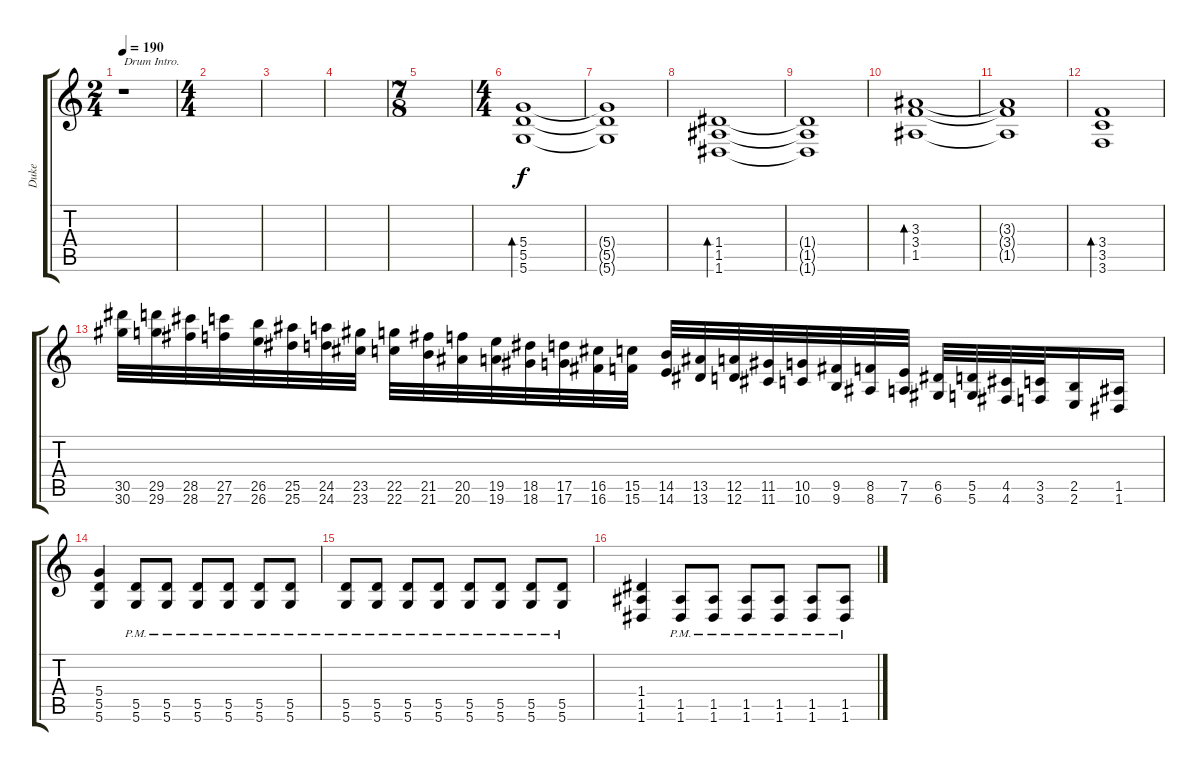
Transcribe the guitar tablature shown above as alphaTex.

\track ("Duke" "Duke") {instrument overdrivenguitar}
\staff {score tabs}
\tuning (E4 B3 G3 D3 A2 D2) {hide}
\ts (2 4)
\tempo 190
\clef g2
\ks c
r.1{txt "Drum Intro." dy f instrument overdrivenguitar} |
\ts (4 4)
|
|
|
\ts (7 8)
|
\ts (4 4)
(5.4 5.5 5.6).1{bd 480} |
(5.4{t} 5.5{t} 5.6{t}).1 |
(1.4 1.5 1.6).1{bd 480} |
(1.4{t} 1.5{t} 1.6{t}).1 |
(3.3 3.4 1.5).1{bd 480} |
(3.3{t} 3.4{t} 1.5{t}).1 |
(3.4 3.5 3.6).1{bd 480} |
(30.5 30.6).32{instrument guitarfretnoise} (29.5 29.6).32 (28.5 28.6).32 (27.5 27.6).32 (26.5 26.6).32 (25.5 25.6).32 (24.5 24.6).32 (23.5 23.6).32 (22.5 22.6).32 (21.5 21.6).32 (20.5 20.6).32 (19.5 19.6).32 (18.5 18.6).32 (17.5 17.6).32 (16.5 16.6).32 (15.5 15.6).32 (14.5 14.6).32 (13.5 13.6).32 (12.5 12.6).32 (11.5 11.6).32 (10.5 10.6).32 (9.5 9.6).32 (8.5 8.6).32 (7.5 7.6).32 (6.5 6.6).32 (5.5 5.6).32 (4.5 4.6).32 (3.5 3.6).32 (2.5 2.6).16 (1.5 1.6).16 |
(5.4 5.5 5.6).4{instrument distortionguitar} (5.5{pm} 5.6{pm}).8 (5.5{pm} 5.6{pm}).8 (5.5{pm} 5.6{pm}).8 (5.5{pm} 5.6{pm}).8 (5.5{pm} 5.6{pm}).8 (5.5{pm} 5.6{pm}).8 |
(5.5{pm} 5.6{pm}).8 (5.5{pm} 5.6{pm}).8 (5.5{pm} 5.6{pm}).8 (5.5{pm} 5.6{pm}).8 (5.5{pm} 5.6{pm}).8 (5.5{pm} 5.6{pm}).8 (5.5{pm} 5.6{pm}).8 (5.5{pm} 5.6{pm}).8 |
(1.4 1.5 1.6).4 (1.5{pm} 1.6{pm}).8 (1.5{pm} 1.6{pm}).8 (1.5{pm} 1.6{pm}).8 (1.5{pm} 1.6{pm}).8 (1.5{pm} 1.6{pm}).8 (1.5{pm} 1.6{pm}).8
